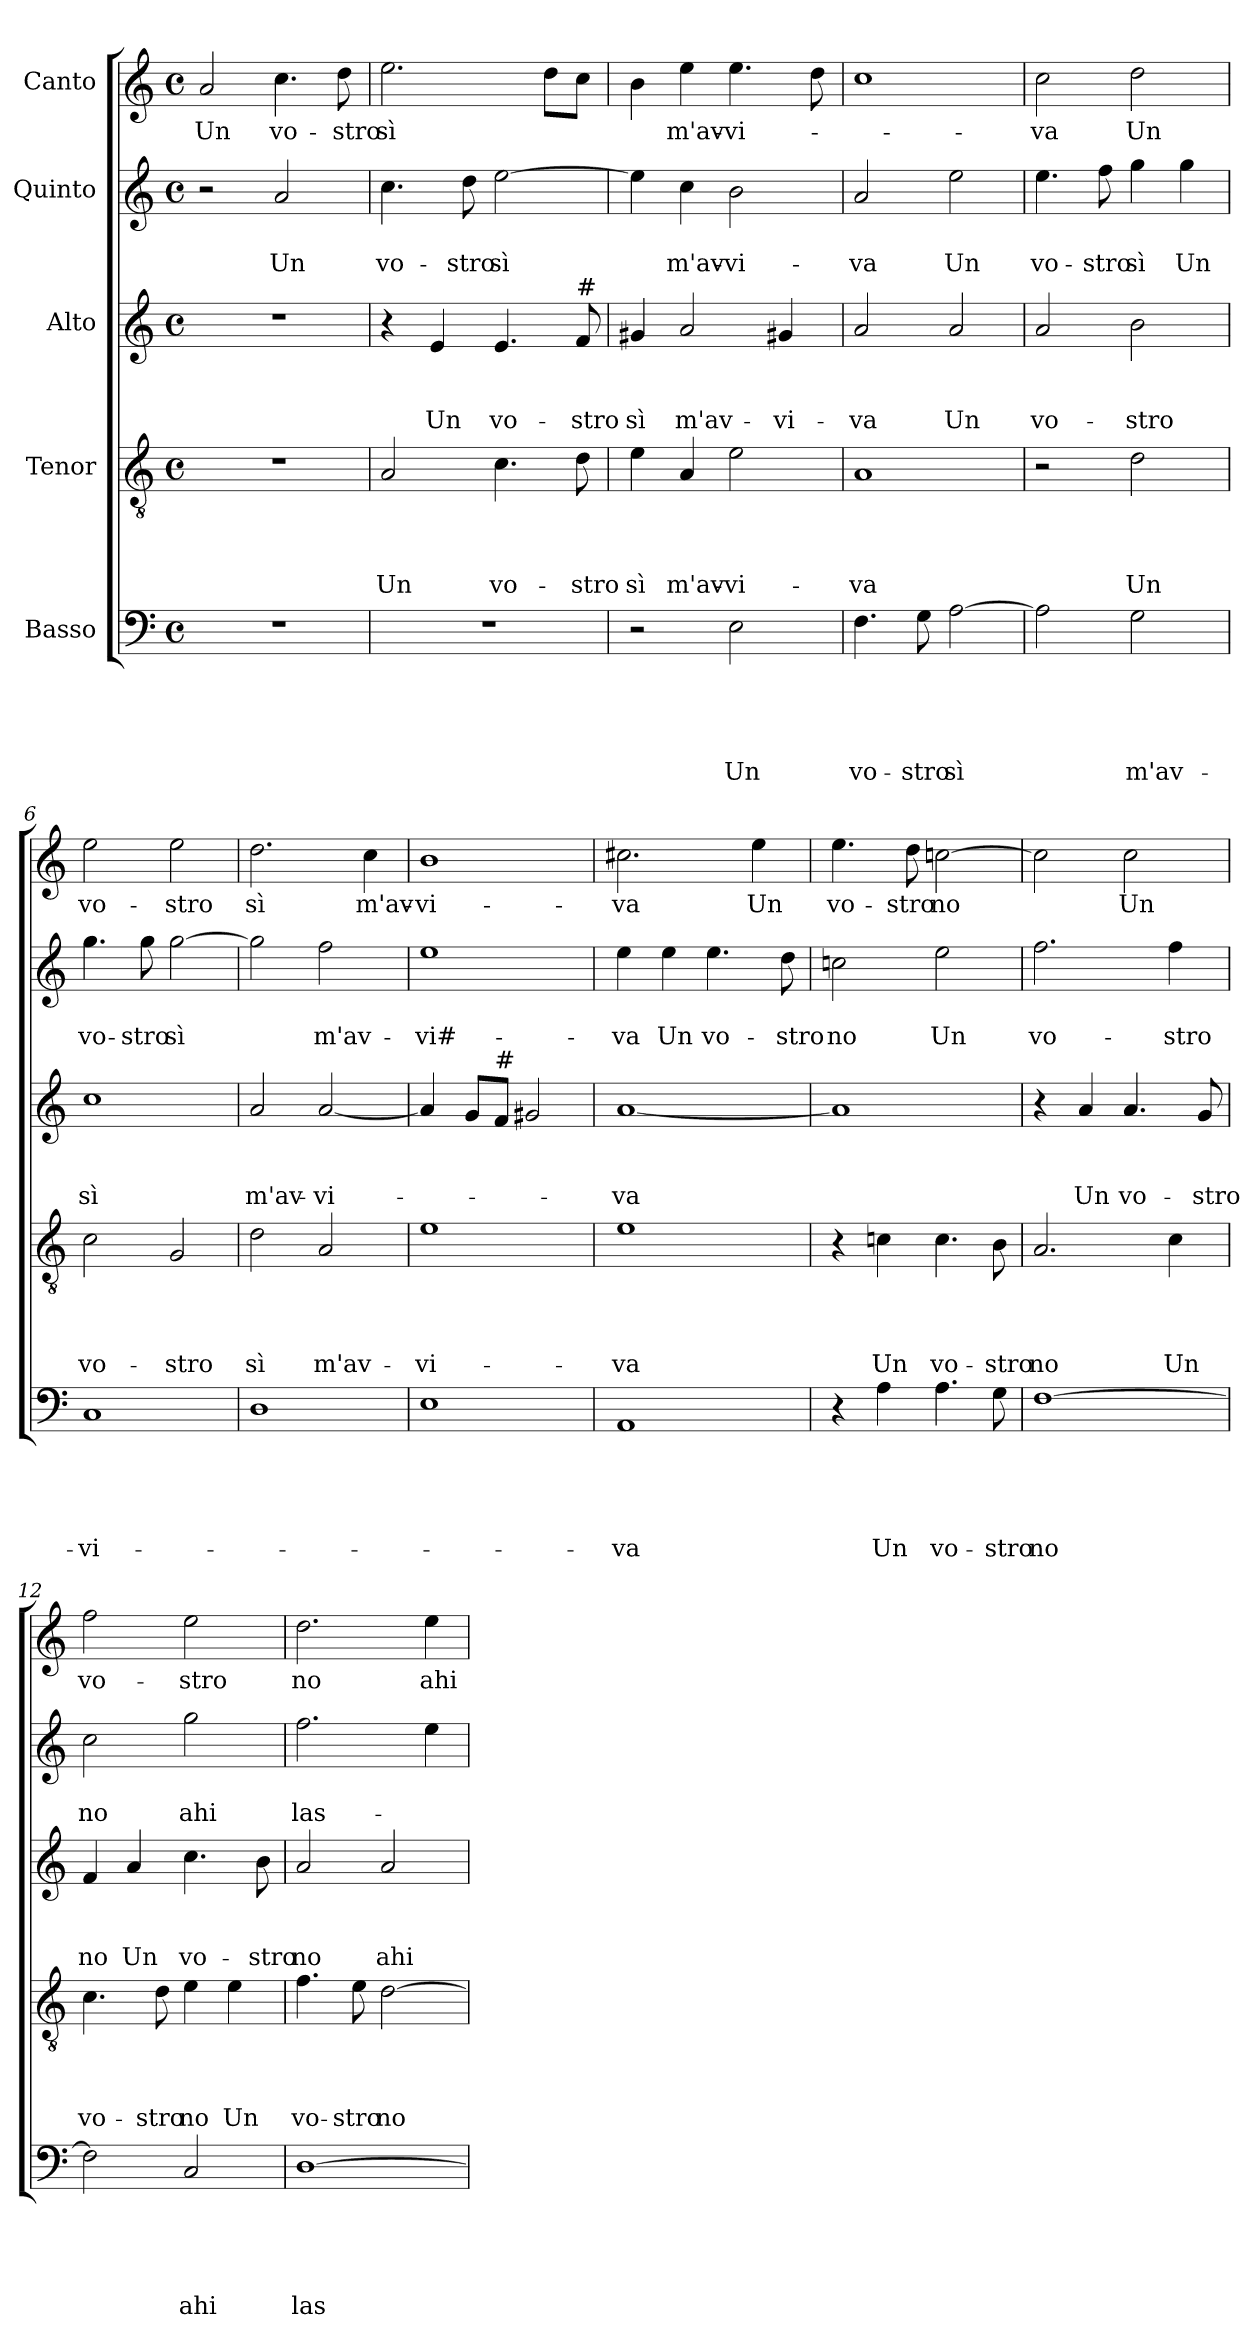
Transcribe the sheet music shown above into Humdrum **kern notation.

**kern	**text	**text	**text	**text	**text	**kern	**text	**text	**text	**text	**kern	**text	**text	**text	**kern	**text	**text	**kern	**text
*part5	*part5	*part5	*part5	*part5	*part5	*part4	*part4	*part4	*part4	*part4	*part3	*part3	*part3	*part3	*part2	*part2	*part2	*part1	*part1
*staff5	*staff5	*staff5	*staff5	*staff5	*staff5	*staff4	*staff4	*staff4	*staff4	*staff4	*staff3	*staff3	*staff3	*staff3	*staff2	*staff2	*staff2	*staff1	*staff1
*I"Basso	*	*	*	*	*	*I"Tenor	*	*	*	*	*I"Alto	*	*	*	*I"Quinto	*	*	*I"Canto	*
*clefF4	*	*	*	*	*	*clefGv2	*	*	*	*	*clefG2	*	*	*	*clefG2	*	*	*clefG2	*
*k[]	*	*	*	*	*	*k[]	*	*	*	*	*k[]	*	*	*	*k[]	*	*	*k[]	*
*C:	*	*	*	*	*	*C:	*	*	*	*	*C:	*	*	*	*C:	*	*	*C:	*
*M4/4	*	*	*	*	*	*M4/4	*	*	*	*	*M4/4	*	*	*	*M4/4	*	*	*M4/4	*
*met(c)	*	*	*	*	*	*met(c)	*	*	*	*	*met(c)	*	*	*	*met(c)	*	*	*met(c)	*
=1	=1	=1	=1	=1	=1	=1	=1	=1	=1	=1	=1	=1	=1	=1	=1	=1	=1	=1	=1
!	!	!	!	!	!	!	!	!	!	!	!	!	!	!	!	!	!	!	!LO:LY:b
1r	.	.	.	.	.	1r	.	.	.	.	1r	.	.	.	2r	.	.	2a/	Un
!	!	!	!	!	!	!	!	!	!	!	!	!	!	!	!	!	!LO:LY:b	!	!LO:LY:b
.	.	.	.	.	.	.	.	.	.	.	.	.	.	.	2a/	.	Un	4.cc\	vo-
!	!	!	!	!	!	!	!	!	!	!	!	!	!	!	!	!	!	!	!LO:LY:b
.	.	.	.	.	.	.	.	.	.	.	.	.	.	.	.	.	.	8dd\	-stro
=2	=2	=2	=2	=2	=2	=2	=2	=2	=2	=2	=2	=2	=2	=2	=2	=2	=2	=2	=2
!	!	!	!	!	!	!	!	!	!	!LO:LY:b	!	!	!	!	!	!	!LO:LY:b	!	!LO:LY:b
1r	.	.	.	.	.	2A/	.	.	.	Un	4r	.	.	.	4.cc\	.	vo-	2.ee\	sì
!	!	!	!	!	!	!	!	!	!	!	!	!	!	!LO:LY:b	!	!	!	!	!
.	.	.	.	.	.	.	.	.	.	.	4e/	.	.	Un	.	.	.	.	.
!	!	!	!	!	!	!	!	!	!	!	!	!	!	!	!	!	!LO:LY:b	!	!
.	.	.	.	.	.	.	.	.	.	.	.	.	.	.	8dd\	.	-stro	.	.
!	!	!	!	!	!	!	!	!	!	!LO:LY:b	!	!	!	!LO:LY:b	!	!	!LO:LY:b	!	!
.	.	.	.	.	.	4.c\	.	.	.	vo-	4.e/	.	.	vo-	[>2ee\	.	sì	.	.
.	.	.	.	.	.	.	.	.	.	.	.	.	.	.	.	.	.	8dd\L	.
!	!	!	!	!	!	!	!	!	!	!	!LO:TX:a:t=#	!	!	!	!	!	!	!	!
!	!	!	!	!	!	!	!	!	!	!LO:LY:b	!	!	!	!LO:LY:b	!	!	!	!	!
.	.	.	.	.	.	8d\	.	.	.	-stro	8f/	.	.	-stro	.	.	.	8cc\J	.
=3	=3	=3	=3	=3	=3	=3	=3	=3	=3	=3	=3	=3	=3	=3	=3	=3	=3	=3	=3
!	!	!	!	!	!	!	!	!	!	!LO:LY:b	!	!	!	!LO:LY:b	!	!	!	!	!
2r	.	.	.	.	.	4e\	.	.	.	sì	4g#X/	.	.	sì	4ee\]	.	.	4b\	.
!	!	!	!	!	!	!	!	!	!	!LO:LY:b	!	!	!	!LO:LY:b	!	!	!LO:LY:b	!	!LO:LY:b
.	.	.	.	.	.	4A/	.	.	.	m'av-	2a/	.	.	m'av-	4cc\	.	m'av-	4ee\	m'av-
!	!	!	!	!	!LO:LY:b	!	!	!	!	!LO:LY:b:rj	!	!	!	!	!	!	!LO:LY:b	!	!LO:LY:b
2E\	.	.	.	.	Un	2e\	.	.	.	-vi-	.	.	.	.	2b\	.	-vi-	4.ee\	-vi-
!	!	!	!	!	!	!	!	!	!	!	!	!	!	!LO:LY:b	!	!	!	!	!
.	.	.	.	.	.	.	.	.	.	.	4g#X/	.	.	-vi-	.	.	.	.	.
.	.	.	.	.	.	.	.	.	.	.	.	.	.	.	.	.	.	8dd\	.
=4	=4	=4	=4	=4	=4	=4	=4	=4	=4	=4	=4	=4	=4	=4	=4	=4	=4	=4	=4
!	!	!	!	!	!LO:LY:b	!	!	!	!	!LO:LY:b	!	!	!	!LO:LY:b	!	!	!LO:LY:b	!	!
4.F\	.	.	.	.	vo-	1A	.	.	.	-va	2a/	.	.	-va	2a/	.	-va	1cc	.
!	!	!	!	!	!LO:LY:b	!	!	!	!	!	!	!	!	!	!	!	!	!	!
8G\	.	.	.	.	-stro	.	.	.	.	.	.	.	.	.	.	.	.	.	.
!	!	!	!	!	!LO:LY:b	!	!	!	!	!	!	!	!	!LO:LY:b	!	!	!LO:LY:b	!	!
[<2A\	.	.	.	.	sì	.	.	.	.	.	2a/	.	.	Un	2ee\	.	Un	.	.
!!LO:LB:g=z
=5	=5	=5	=5	=5	=5	=5	=5	=5	=5	=5	=5	=5	=5	=5	=5	=5	=5	=5	=5
!	!	!	!	!	!	!	!	!	!	!	!	!	!	!LO:LY:b	!	!	!LO:LY:b	!	!LO:LY:b
2A\]	.	.	.	.	.	2r	.	.	.	.	2a/	.	.	vo-	4.ee\	.	vo-	2cc\	-va
!	!	!	!	!	!	!	!	!	!	!	!	!	!	!	!	!	!LO:LY:b	!	!
.	.	.	.	.	.	.	.	.	.	.	.	.	.	.	8ff\	.	-stro	.	.
!	!	!	!	!	!LO:LY:b	!	!	!	!	!LO:LY:b	!	!	!	!LO:LY:b	!	!	!LO:LY:b	!	!LO:LY:b
2G\	.	.	.	.	m'av-	2d\	.	.	.	Un	2b\	.	.	-stro	4gg\	.	sì	2dd\	Un
!	!	!	!	!	!	!	!	!	!	!	!	!	!	!	!	!	!LO:LY:b	!	!
.	.	.	.	.	.	.	.	.	.	.	.	.	.	.	4gg\	.	Un	.	.
=6	=6	=6	=6	=6	=6	=6	=6	=6	=6	=6	=6	=6	=6	=6	=6	=6	=6	=6	=6
!	!	!	!	!	!LO:LY:b	!	!	!	!	!LO:LY:b	!	!	!	!LO:LY:b	!	!	!LO:LY:b	!	!LO:LY:b
1C	.	.	.	.	-vi-	2c\	.	.	.	vo-	1cc	.	.	sì	4.gg\	.	vo-	2ee\	vo-
!	!	!	!	!	!	!	!	!	!	!	!	!	!	!	!	!	!LO:LY:b	!	!
.	.	.	.	.	.	.	.	.	.	.	.	.	.	.	8gg\	.	-stro	.	.
!	!	!	!	!	!	!	!	!	!	!LO:LY:b	!	!	!	!	!	!	!LO:LY:b	!	!LO:LY:b
.	.	.	.	.	.	2G/	.	.	.	-stro	.	.	.	.	[>2gg\	.	sì	2ee\	-stro
=7	=7	=7	=7	=7	=7	=7	=7	=7	=7	=7	=7	=7	=7	=7	=7	=7	=7	=7	=7
!	!	!	!	!	!	!	!	!	!	!LO:LY:b	!	!	!	!LO:LY:b	!	!	!	!	!LO:LY:b
1D	.	.	.	.	.	2d\	.	.	.	sì	2a/	.	.	m'av-	2gg\]	.	.	2.dd\	sì
!	!	!	!	!	!	!	!	!	!	!LO:LY:b	!	!	!	!LO:LY:b	!	!	!LO:LY:b	!	!
.	.	.	.	.	.	2A/	.	.	.	m'av-	[<2a/	.	.	-vi-	2ff\	.	m'av-	.	.
!	!	!	!	!	!	!	!	!	!	!	!	!	!	!	!	!	!	!	!LO:LY:b
.	.	.	.	.	.	.	.	.	.	.	.	.	.	.	.	.	.	4cc\	m'av-
=8	=8	=8	=8	=8	=8	=8	=8	=8	=8	=8	=8	=8	=8	=8	=8	=8	=8	=8	=8
!	!	!	!	!	!	!	!	!	!	!LO:LY:b	!	!	!	!	!	!	!LO:LY:b	!	!LO:LY:b
1E	.	.	.	.	.	1e	.	.	.	-vi-	4a/]	.	.	.	1ee	.	-vi­#-	1b	-vi-
.	.	.	.	.	.	.	.	.	.	.	8g/L	.	.	.	.	.	.	.	.
!	!	!	!	!	!	!	!	!	!	!	!LO:TX:a:t=#	!	!	!	!	!	!	!	!
.	.	.	.	.	.	.	.	.	.	.	8f/J	.	.	.	.	.	.	.	.
.	.	.	.	.	.	.	.	.	.	.	2g#X/	.	.	.	.	.	.	.	.
=9	=9	=9	=9	=9	=9	=9	=9	=9	=9	=9	=9	=9	=9	=9	=9	=9	=9	=9	=9
!	!	!	!	!	!LO:LY:b	!	!	!	!	!LO:LY:b	!	!	!	!LO:LY:b	!	!	!LO:LY:b	!	!LO:LY:b
1AA	.	.	.	.	-va	1e	.	.	.	-va	[<1a	.	.	-va	4ee\	.	-va	2.cc#X\	-va
!	!	!	!	!	!	!	!	!	!	!	!	!	!	!	!	!	!LO:LY:b	!	!
.	.	.	.	.	.	.	.	.	.	.	.	.	.	.	4ee\	.	Un	.	.
!	!	!	!	!	!	!	!	!	!	!	!	!	!	!	!	!	!LO:LY:b	!	!
.	.	.	.	.	.	.	.	.	.	.	.	.	.	.	4.ee\	.	vo-	.	.
!	!	!	!	!	!	!	!	!	!	!	!	!	!	!	!	!	!	!	!LO:LY:b
.	.	.	.	.	.	.	.	.	.	.	.	.	.	.	.	.	.	4ee\	Un
!	!	!	!	!	!	!	!	!	!	!	!	!	!	!	!	!	!LO:LY:b	!	!
.	.	.	.	.	.	.	.	.	.	.	.	.	.	.	8dd\	.	-stro	.	.
=10	=10	=10	=10	=10	=10	=10	=10	=10	=10	=10	=10	=10	=10	=10	=10	=10	=10	=10	=10
!	!	!	!	!	!	!	!	!	!	!	!	!	!	!	!	!	!LO:LY:b	!	!LO:LY:b
4r	.	.	.	.	.	4r	.	.	.	.	1a]	.	.	.	2ccni\	.	no	4.ee\	vo-
!	!	!	!	!	!LO:LY:b	!	!	!	!	!LO:LY:b	!	!	!	!	!	!	!	!	!
4A\	.	.	.	.	Un	4cni\	.	.	.	Un	.	.	.	.	.	.	.	.	.
!	!	!	!	!	!	!	!	!	!	!	!	!	!	!	!	!	!	!	!LO:LY:b
.	.	.	.	.	.	.	.	.	.	.	.	.	.	.	.	.	.	8dd\	-stro
!	!	!	!	!	!LO:LY:b	!	!	!	!	!LO:LY:b	!	!	!	!	!	!	!LO:LY:b	!	!LO:LY:b
4.A\	.	.	.	.	vo-	4.c\	.	.	.	vo-	.	.	.	.	2ee\	.	Un	[<2ccni\	no
!	!	!	!	!	!LO:LY:b	!	!	!	!	!LO:LY:b	!	!	!	!	!	!	!	!	!
8G\	.	.	.	.	-stro	8B\	.	.	.	-stro	.	.	.	.	.	.	.	.	.
!!LO:LB:g=z
=11	=11	=11	=11	=11	=11	=11	=11	=11	=11	=11	=11	=11	=11	=11	=11	=11	=11	=11	=11
!	!	!	!	!	!LO:LY:b	!	!	!	!	!LO:LY:b	!	!	!	!	!	!	!LO:LY:b	!	!
[>1F	.	.	.	.	no	2.A/	.	.	.	no	4r	.	.	.	2.ff\	.	vo-	2cc\]	.
!	!	!	!	!	!	!	!	!	!	!	!	!	!	!LO:LY:b	!	!	!	!	!
.	.	.	.	.	.	.	.	.	.	.	4a/	.	.	Un	.	.	.	.	.
!	!	!	!	!	!	!	!	!	!	!	!	!	!	!LO:LY:b	!	!	!	!	!LO:LY:b
.	.	.	.	.	.	.	.	.	.	.	4.a/	.	.	vo-	.	.	.	2cc\	Un
!	!	!	!	!	!	!	!	!	!	!LO:LY:b	!	!	!	!	!	!	!LO:LY:b	!	!
.	.	.	.	.	.	4c\	.	.	.	Un	.	.	.	.	4ff\	.	-stro	.	.
!	!	!	!	!	!	!	!	!	!	!	!	!	!	!LO:LY:b	!	!	!	!	!
.	.	.	.	.	.	.	.	.	.	.	8g/	.	.	-stro	.	.	.	.	.
=12	=12	=12	=12	=12	=12	=12	=12	=12	=12	=12	=12	=12	=12	=12	=12	=12	=12	=12	=12
!	!	!	!	!	!	!	!	!	!	!LO:LY:b	!	!	!	!LO:LY:b	!	!	!LO:LY:b	!	!LO:LY:b
2F\]	.	.	.	.	.	4.c\	.	.	.	vo-	4f/	.	.	no	2cc\	.	no	2ff\	vo-
!	!	!	!	!	!	!	!	!	!	!	!	!	!	!LO:LY:b	!	!	!	!	!
.	.	.	.	.	.	.	.	.	.	.	4a/	.	.	Un	.	.	.	.	.
!	!	!	!	!	!	!	!	!	!	!LO:LY:b	!	!	!	!	!	!	!	!	!
.	.	.	.	.	.	8d\	.	.	.	-stro	.	.	.	.	.	.	.	.	.
!	!	!	!	!	!LO:LY:b	!	!	!	!	!LO:LY:b	!	!	!	!LO:LY:b	!	!	!LO:LY:b	!	!LO:LY:b
2C/	.	.	.	.	ahi	4e\	.	.	.	no	4.cc\	.	.	vo-	2gg\	.	ahi	2ee\	-stro
!	!	!	!	!	!	!	!	!	!	!LO:LY:b	!	!	!	!	!	!	!	!	!
.	.	.	.	.	.	4e\	.	.	.	Un	.	.	.	.	.	.	.	.	.
!	!	!	!	!	!	!	!	!	!	!	!	!	!	!LO:LY:b	!	!	!	!	!
.	.	.	.	.	.	.	.	.	.	.	8b\	.	.	-stro	.	.	.	.	.
=13	=13	=13	=13	=13	=13	=13	=13	=13	=13	=13	=13	=13	=13	=13	=13	=13	=13	=13	=13
!	!	!	!	!	!LO:LY:b	!	!	!	!	!LO:LY:b	!	!	!	!LO:LY:b	!	!	!LO:LY:b	!	!LO:LY:b
[>1D	.	.	.	.	las-	4.f\	.	.	.	vo-	2a/	.	.	no	2.ff\	.	las-	2.dd\	no
!	!	!	!	!	!	!	!	!	!	!LO:LY:b	!	!	!	!	!	!	!	!	!
.	.	.	.	.	.	8e\	.	.	.	-stro	.	.	.	.	.	.	.	.	.
!	!	!	!	!	!	!	!	!	!	!LO:LY:b	!	!	!	!LO:LY:b	!	!	!	!	!
.	.	.	.	.	.	[>2d\	.	.	.	no	2a/	.	.	ahi	.	.	.	.	.
!	!	!	!	!	!	!	!	!	!	!	!	!	!	!	!	!	!	!	!LO:LY:b
.	.	.	.	.	.	.	.	.	.	.	.	.	.	.	4ee\	.	.	4ee\	ahi
=	=	=	=	=	=	=	=	=	=	=	=	=	=	=	=	=	=	=	=
*-	*-	*-	*-	*-	*-	*-	*-	*-	*-	*-	*-	*-	*-	*-	*-	*-	*-	*-	*-
